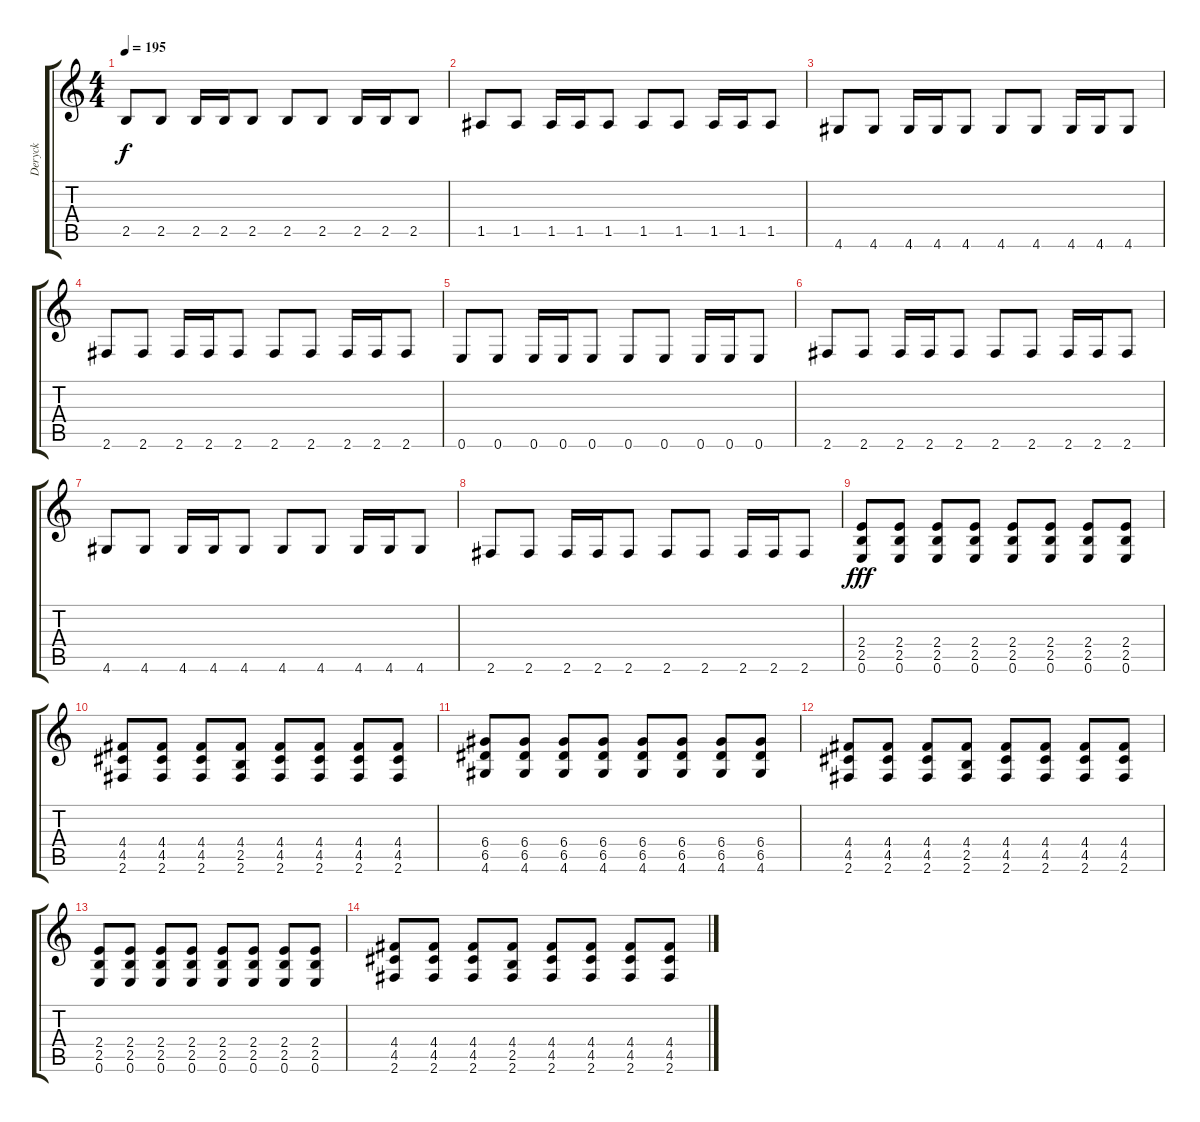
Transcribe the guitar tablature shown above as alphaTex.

\track ("Deryck" "Deryck") {instrument distortionguitar}
\staff {score tabs}
\tuning (E4 B3 G3 D3 A2 E2) {hide}
\ts (4 4)
\tempo 195
\clef g2
\ks c
2.5.8{dy f} 2.5.8 2.5.16 2.5.16 2.5.8 2.5.8 2.5.8 2.5.16 2.5.16 2.5.8 |
1.5.8 1.5.8 1.5.16 1.5.16 1.5.8 1.5.8 1.5.8 1.5.16 1.5.16 1.5.8 |
4.6.8 4.6.8 4.6.16 4.6.16 4.6.8 4.6.8 4.6.8 4.6.16 4.6.16 4.6.8 |
2.6.8 2.6.8 2.6.16 2.6.16 2.6.8 2.6.8 2.6.8 2.6.16 2.6.16 2.6.8 |
0.6.8 0.6.8 0.6.16 0.6.16 0.6.8 0.6.8 0.6.8 0.6.16 0.6.16 0.6.8 |
2.6.8 2.6.8 2.6.16 2.6.16 2.6.8 2.6.8 2.6.8 2.6.16 2.6.16 2.6.8 |
4.6.8 4.6.8 4.6.16 4.6.16 4.6.8 4.6.8 4.6.8 4.6.16 4.6.16 4.6.8 |
2.6.8 2.6.8 2.6.16 2.6.16 2.6.8 2.6.8 2.6.8 2.6.16 2.6.16 2.6.8 |
(2.4 2.5 0.6).8{dy fff} (2.4 2.5 0.6).8 (2.4 2.5 0.6).8 (2.4 2.5 0.6).8 (2.4 2.5 0.6).8 (2.4 2.5 0.6).8 (2.4 2.5 0.6).8 (2.4 2.5 0.6).8 |
(4.4 4.5 2.6).8 (4.4 4.5 2.6).8 (4.4 4.5 2.6).8 (4.4 2.5 2.6).8 (4.4 4.5 2.6).8 (4.4 4.5 2.6).8 (4.4 4.5 2.6).8 (4.4 4.5 2.6).8 |
(6.4 6.5 4.6).8 (6.4 6.5 4.6).8 (6.4 6.5 4.6).8 (6.4 6.5 4.6).8 (6.4 6.5 4.6).8 (6.4 6.5 4.6).8 (6.4 6.5 4.6).8 (6.4 6.5 4.6).8 |
(4.4 4.5 2.6).8 (4.4 4.5 2.6).8 (4.4 4.5 2.6).8 (4.4 2.5 2.6).8 (4.4 4.5 2.6).8 (4.4 4.5 2.6).8 (4.4 4.5 2.6).8 (4.4 4.5 2.6).8 |
(2.4 2.5 0.6).8 (2.4 2.5 0.6).8 (2.4 2.5 0.6).8 (2.4 2.5 0.6).8 (2.4 2.5 0.6).8 (2.4 2.5 0.6).8 (2.4 2.5 0.6).8 (2.4 2.5 0.6).8 |
(4.4 4.5 2.6).8 (4.4 4.5 2.6).8 (4.4 4.5 2.6).8 (4.4 2.5 2.6).8 (4.4 4.5 2.6).8 (4.4 4.5 2.6).8 (4.4 4.5 2.6).8 (4.4 4.5 2.6).8
